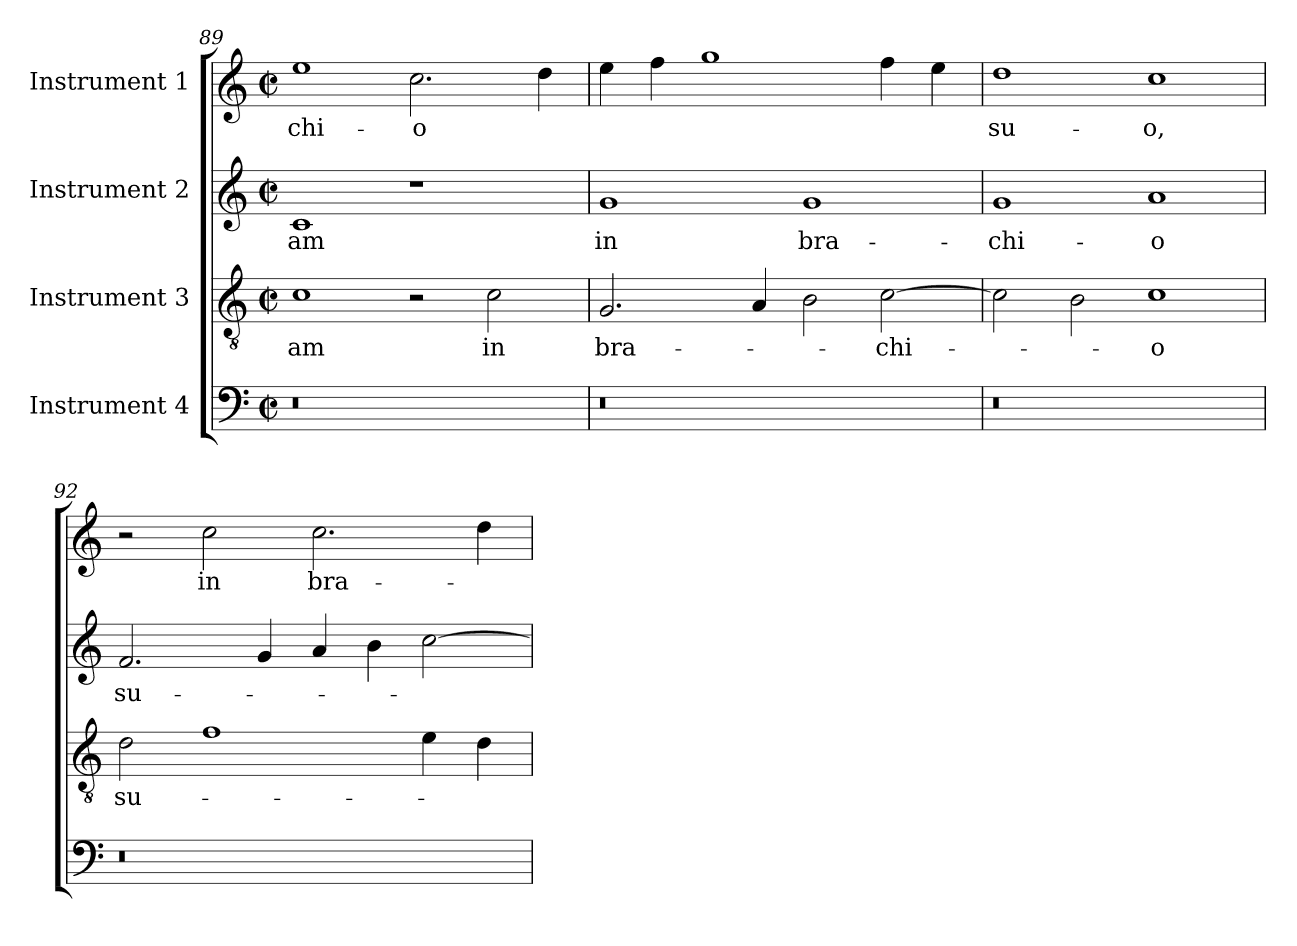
**kern	**kern	**text	**kern	**text	**kern	**text
*part4	*part3	*part3	*part2	*part2	*part1	*part1
*staff4	*staff3	*staff3	*staff2	*staff2	*staff1	*staff1
*I"Instrument 4	*I"Instrument 3	*	*I"Instrument 2	*	*I"Instrument 1	*
*clefF4	*clefGv2	*	*clefG2	*	*clefG2	*
*M2/2	*M2/2	*	*M2/2	*	*M2/2	*
*met(c|)	*met(c|)	*	*met(c|)	*	*met(c|)	*
=89	=89	=89	=89	=89	=89	=89
!	!	!LO:LY:b:cj	!	!LO:LY:b:cj	!	!LO:LY:b:cj
0r	1c	-am	1c	-am	1ee	-chi-
!	!	!	!	!	!	!LO:LY:b:cj
.	2r	.	1r	.	2.cc\	-o
!	!	!LO:LY:b:cj	!	!	!	!
.	2c\	in	.	.	.	.
.	.	.	.	.	4dd\	.
!!LO:LB:g=z
=90	=90	=90	=90	=90	=90	=90
!	!	!LO:LY:b	!	!LO:LY:b:cj	!	!
0r	2.G/	bra-	1g	in	4ee\	.
.	.	.	.	.	4ff\	.
.	.	.	.	.	1gg	.
.	4A/	.	.	.	.	.
!	!	!	!	!LO:LY:b:cj	!	!
.	2B\	.	1g	bra-	.	.
!	!	!LO:LY:b	!	!	!	!
.	[>2c\	-chi-	.	.	4ff\	.
.	.	.	.	.	4ee\	.
=91	=91	=91	=91	=91	=91	=91
!	!	!	!	!LO:LY:b:cj	!	!LO:LY:b:cj
0r	2c\]	.	1g	-chi-	1dd	su-
.	2B\	.	.	.	.	.
!	!	!LO:LY:b:rj	!	!LO:LY:b:rj	!	!LO:LY:b:cj
.	1c	-o	1a	-o	1cc	-o,
=92	=92	=92	=92	=92	=92	=92
!	!	!LO:LY:b:cj	!	!LO:LY:b:cj	!	!
0r	2d\	su-	2.f/	su-	2r	.
!	!	!	!	!	!	!LO:LY:b:cj
.	1f	.	.	.	2cc\	in
.	.	.	4g/	.	.	.
!	!	!	!	!	!	!LO:LY:b
.	.	.	4a/	.	2.cc\	bra-
.	.	.	4b\	.	.	.
.	4e\	.	[>2cc\	.	.	.
.	4d\	.	.	.	4dd\	.
=	=	=	=	=	=	=
*-	*-	*-	*-	*-	*-	*-
